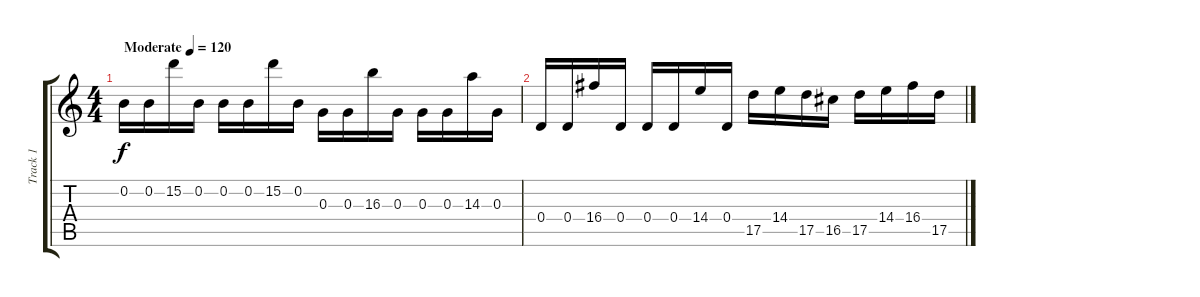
\track ("Track 1" "Track 1") {instrument acousticguitarsteel}
\staff {score tabs}
\tuning (E4 B3 G3 D3 A2 E2) {hide}
\ts (4 4)
\tempo (120 "Moderate")
\clef g2
\ks c
0.2.16{dy f instrument acousticguitarsteel} 0.2.16 15.2.16 0.2.16 0.2.16 0.2.16 15.2.16 0.2.16 0.3.16 0.3.16 16.3.16 0.3.16 0.3.16 0.3.16 14.3.16 0.3.16 |
0.4.16 0.4.16 16.4.16 0.4.16 0.4.16 0.4.16 14.4.16 0.4.16 17.5.16 14.4.16 17.5.16 16.5.16 17.5.16 14.4.16 16.4.16 17.5.16
